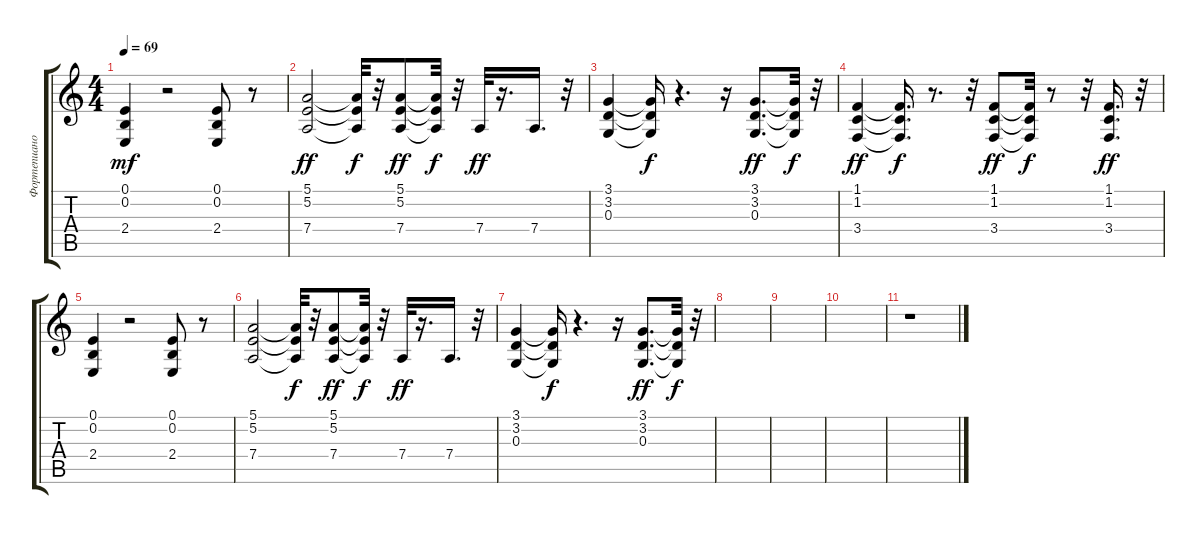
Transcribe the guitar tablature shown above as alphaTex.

\track ("Фортепиано (лев. рука) №1" "Фортепиано") {instrument brightacousticpiano}
\staff {score tabs}
\tuning (E4 B3 G3 D3 A2 E2) {hide}
\ts (4 4)
\tempo 69
\clef g2
\ks c
(0.1 0.2 2.4).4{dy mf} r.2 (0.1 0.2 2.4).8 r.8 |
(5.1 5.2 7.4).2{dy ff} (5.1{t} 5.2{t} 7.4{t}).32{dy f} r.32 (5.1 5.2 7.4).8{dy ff} (5.1{t} 5.2{t} 7.4{t}).32{dy f} r.32 7.4.32{dy ff} r.16{d} 7.4.16{d} r.32 |
(3.1 3.2 0.3).4 (3.1{t} 3.2{t} 0.3{t}).16{dy f} r.4{d} r.16 (3.1 3.2 0.3).8{d dy ff} (3.1{t} 3.2{t} 0.3{t}).32{dy f} r.32 |
(1.1 1.2 3.4).4{dy ff} (1.1{t} 1.2{t} 3.4{t}).16{d dy f} r.8{d} r.32 (1.1 1.2 3.4).8{dy ff} (1.1{t} 1.2{t} 3.4{t}).32{dy f} r.8 r.32 (1.1 1.2 3.4).16{d dy ff} r.32 |
(0.1 0.2 2.4).4 r.2 (0.1 0.2 2.4).8 r.8 |
(5.1 5.2 7.4).2 (5.1{t} 5.2{t} 7.4{t}).32{dy f} r.32 (5.1 5.2 7.4).8{dy ff} (5.1{t} 5.2{t} 7.4{t}).32{dy f} r.32 7.4.32{dy ff} r.16{d} 7.4.16{d} r.32 |
(3.1 3.2 0.3).4 (3.1{t} 3.2{t} 0.3{t}).16{dy f} r.4{d} r.16 (3.1 3.2 0.3).8{d dy ff} (3.1{t} 3.2{t} 0.3{t}).32{dy f} r.32 |
|
|
|
r.1
